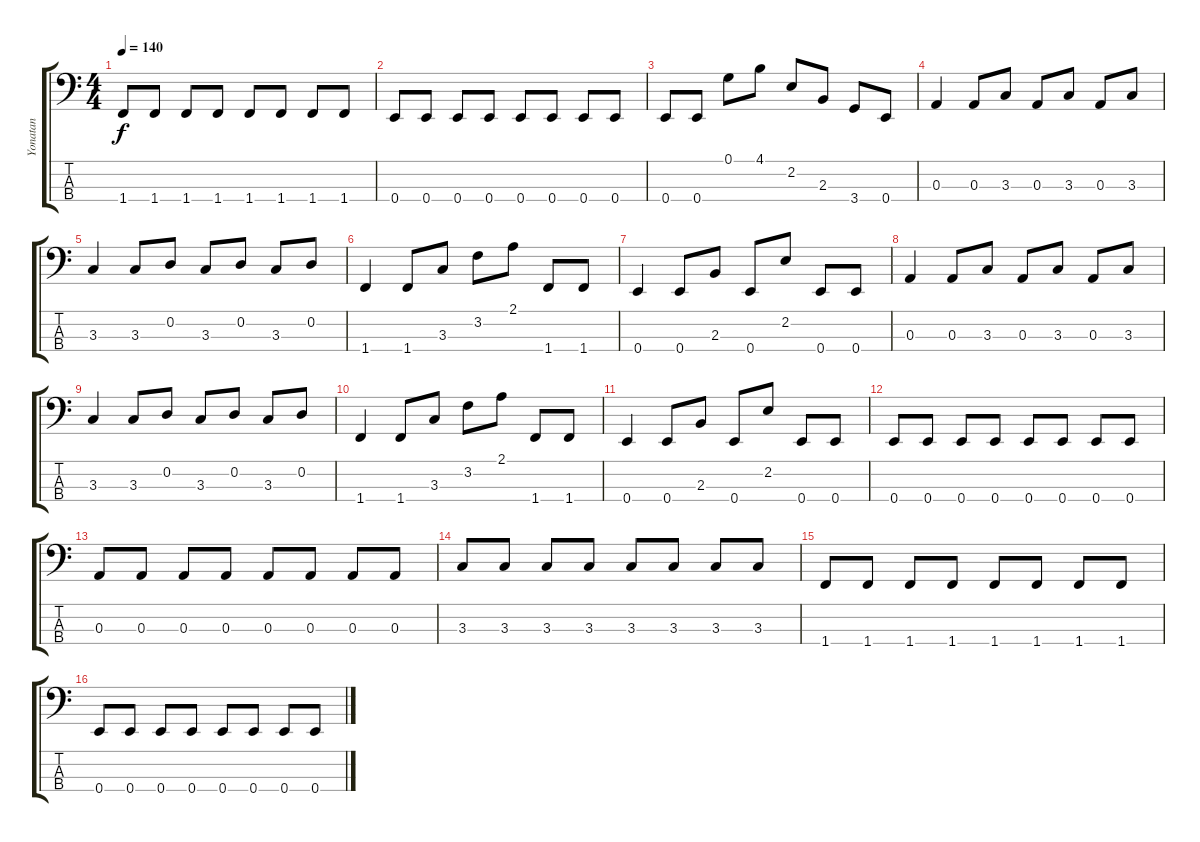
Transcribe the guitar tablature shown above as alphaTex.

\track ("Yonatan" "Yonatan") {instrument electricbasspick}
\staff {score tabs}
\tuning (G2 D2 A1 E1) {hide}
\ts (4 4)
\tempo 140
\clef f4
\ks c
1.4.8{dy f} 1.4.8 1.4.8 1.4.8 1.4.8 1.4.8 1.4.8 1.4.8 |
0.4.8 0.4.8 0.4.8 0.4.8 0.4.8 0.4.8 0.4.8 0.4.8 |
0.4.8 0.4.8 0.1.8 4.1.8 2.2.8 2.3.8 3.4.8 0.4.8 |
0.3.4 0.3.8 3.3.8 0.3.8 3.3.8 0.3.8 3.3.8 |
3.3.4 3.3.8 0.2.8 3.3.8 0.2.8 3.3.8 0.2.8 |
1.4.4 1.4.8 3.3.8 3.2.8 2.1.8 1.4.8 1.4.8 |
0.4.4 0.4.8 2.3.8 0.4.8 2.2.8 0.4.8 0.4.8 |
0.3.4 0.3.8 3.3.8 0.3.8 3.3.8 0.3.8 3.3.8 |
3.3.4 3.3.8 0.2.8 3.3.8 0.2.8 3.3.8 0.2.8 |
1.4.4 1.4.8 3.3.8 3.2.8 2.1.8 1.4.8 1.4.8 |
0.4.4 0.4.8 2.3.8 0.4.8 2.2.8 0.4.8 0.4.8 |
0.4.8 0.4.8 0.4.8 0.4.8 0.4.8 0.4.8 0.4.8 0.4.8 |
0.3.8 0.3.8 0.3.8 0.3.8 0.3.8 0.3.8 0.3.8 0.3.8 |
3.3.8 3.3.8 3.3.8 3.3.8 3.3.8 3.3.8 3.3.8 3.3.8 |
1.4.8 1.4.8 1.4.8 1.4.8 1.4.8 1.4.8 1.4.8 1.4.8 |
0.4.8 0.4.8 0.4.8 0.4.8 0.4.8 0.4.8 0.4.8 0.4.8
